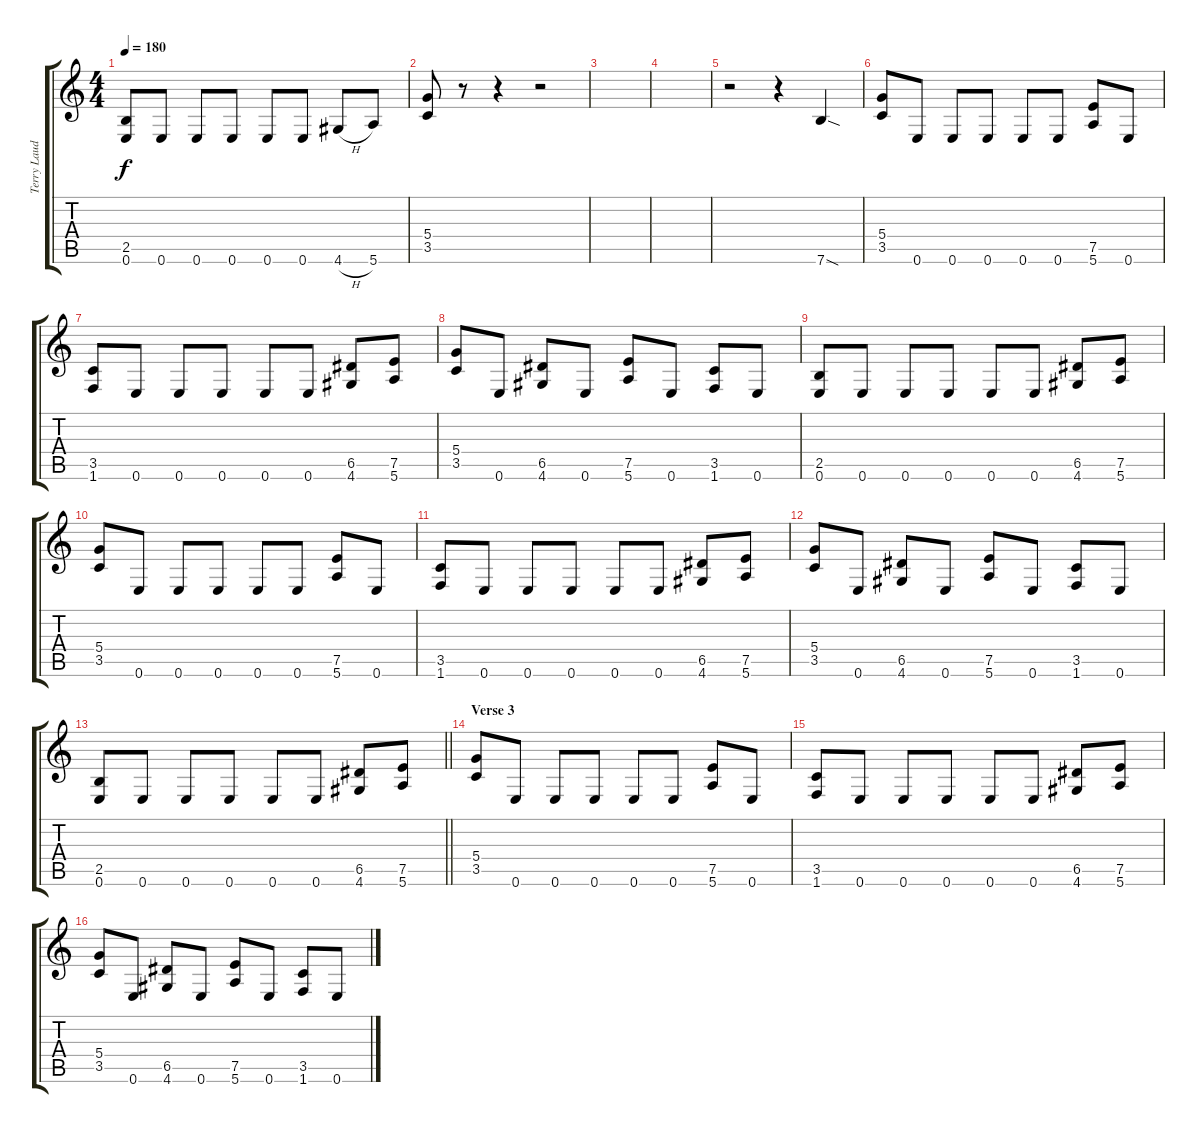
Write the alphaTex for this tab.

\track ("Terry Lauderdale" "Terry Laud") {instrument distortionguitar}
\staff {score tabs}
\tuning (E4 B3 G3 D3 A2 E2) {hide}
\ts (4 4)
\tempo 180
\clef g2
\ks c
(2.5 0.6).8{dy f} 0.6.8 0.6.8 0.6.8 0.6.8 0.6.8 4.6{h}.8 5.6.8 |
(5.4 3.5).8 r.8 r.4 r.2 |
|
|
r.2 r.4 7.6{sod}.4 |
(5.4 3.5).8 0.6.8 0.6.8 0.6.8 0.6.8 0.6.8 (7.5 5.6).8 0.6.8 |
(3.5 1.6).8 0.6.8 0.6.8 0.6.8 0.6.8 0.6.8 (6.5 4.6).8 (7.5 5.6).8 |
(5.4 3.5).8 0.6.8 (6.5 4.6).8 0.6.8 (7.5 5.6).8 0.6.8 (3.5 1.6).8 0.6.8 |
(2.5 0.6).8 0.6.8 0.6.8 0.6.8 0.6.8 0.6.8 (6.5 4.6).8 (7.5 5.6).8 |
(5.4 3.5).8 0.6.8 0.6.8 0.6.8 0.6.8 0.6.8 (7.5 5.6).8 0.6.8 |
(3.5 1.6).8 0.6.8 0.6.8 0.6.8 0.6.8 0.6.8 (6.5 4.6).8 (7.5 5.6).8 |
(5.4 3.5).8 0.6.8 (6.5 4.6).8 0.6.8 (7.5 5.6).8 0.6.8 (3.5 1.6).8 0.6.8 |
\barLineRight lightlight
(2.5 0.6).8 0.6.8 0.6.8 0.6.8 0.6.8 0.6.8 (6.5 4.6).8 (7.5 5.6).8 |
\section ("" "Verse 3")
(5.4 3.5).8 0.6.8 0.6.8 0.6.8 0.6.8 0.6.8 (7.5 5.6).8 0.6.8 |
(3.5 1.6).8 0.6.8 0.6.8 0.6.8 0.6.8 0.6.8 (6.5 4.6).8 (7.5 5.6).8 |
(5.4 3.5).8 0.6.8 (6.5 4.6).8 0.6.8 (7.5 5.6).8 0.6.8 (3.5 1.6).8 0.6.8
